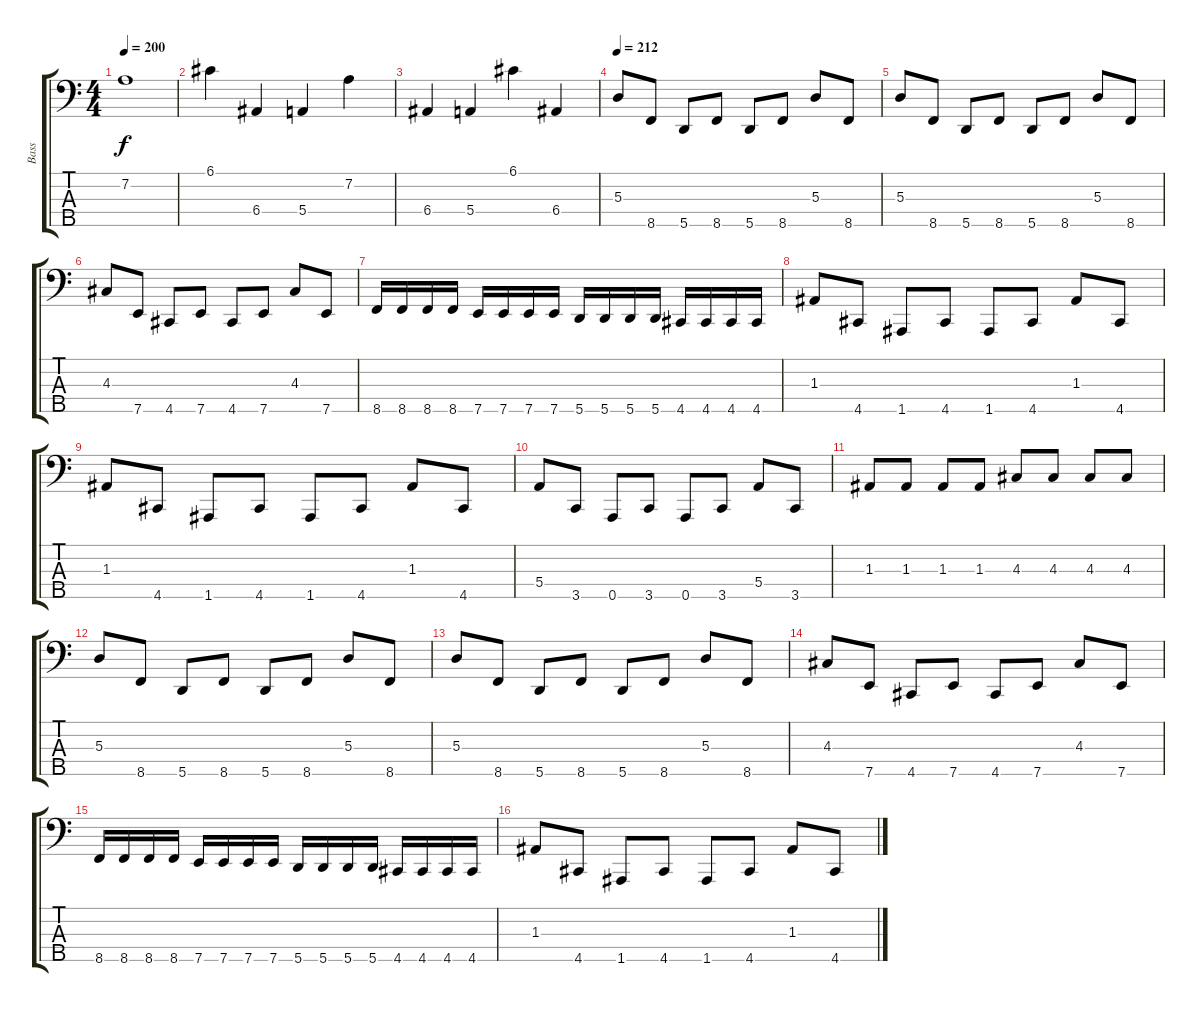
\track ("Bass" "Bass") {instrument electricbassfinger}
\staff {score tabs}
\tuning (G2 D2 A1 E1 A0) {hide}
\ts (4 4)
\tempo 200
\clef f4
\ks c
7.2.1{dy f} |
6.1.4 6.4.4 5.4.4 7.2.4 |
6.4.4 5.4.4 6.1.4 6.4.4 |
\tempo 212
5.3.8 8.5.8 5.5.8 8.5.8 5.5.8 8.5.8 5.3.8 8.5.8 |
5.3.8 8.5.8 5.5.8 8.5.8 5.5.8 8.5.8 5.3.8 8.5.8 |
4.3.8 7.5.8 4.5.8 7.5.8 4.5.8 7.5.8 4.3.8 7.5.8 |
8.5.16 8.5.16 8.5.16 8.5.16 7.5.16 7.5.16 7.5.16 7.5.16 5.5.16 5.5.16 5.5.16 5.5.16 4.5.16 4.5.16 4.5.16 4.5.16 |
1.3.8 4.5.8 1.5.8 4.5.8 1.5.8 4.5.8 1.3.8 4.5.8 |
1.3.8 4.5.8 1.5.8 4.5.8 1.5.8 4.5.8 1.3.8 4.5.8 |
5.4.8 3.5.8 0.5.8 3.5.8 0.5.8 3.5.8 5.4.8 3.5.8 |
1.3.8 1.3.8 1.3.8 1.3.8 4.3.8 4.3.8 4.3.8 4.3.8 |
5.3.8 8.5.8 5.5.8 8.5.8 5.5.8 8.5.8 5.3.8 8.5.8 |
5.3.8 8.5.8 5.5.8 8.5.8 5.5.8 8.5.8 5.3.8 8.5.8 |
4.3.8 7.5.8 4.5.8 7.5.8 4.5.8 7.5.8 4.3.8 7.5.8 |
8.5.16 8.5.16 8.5.16 8.5.16 7.5.16 7.5.16 7.5.16 7.5.16 5.5.16 5.5.16 5.5.16 5.5.16 4.5.16 4.5.16 4.5.16 4.5.16 |
1.3.8 4.5.8 1.5.8 4.5.8 1.5.8 4.5.8 1.3.8 4.5.8
